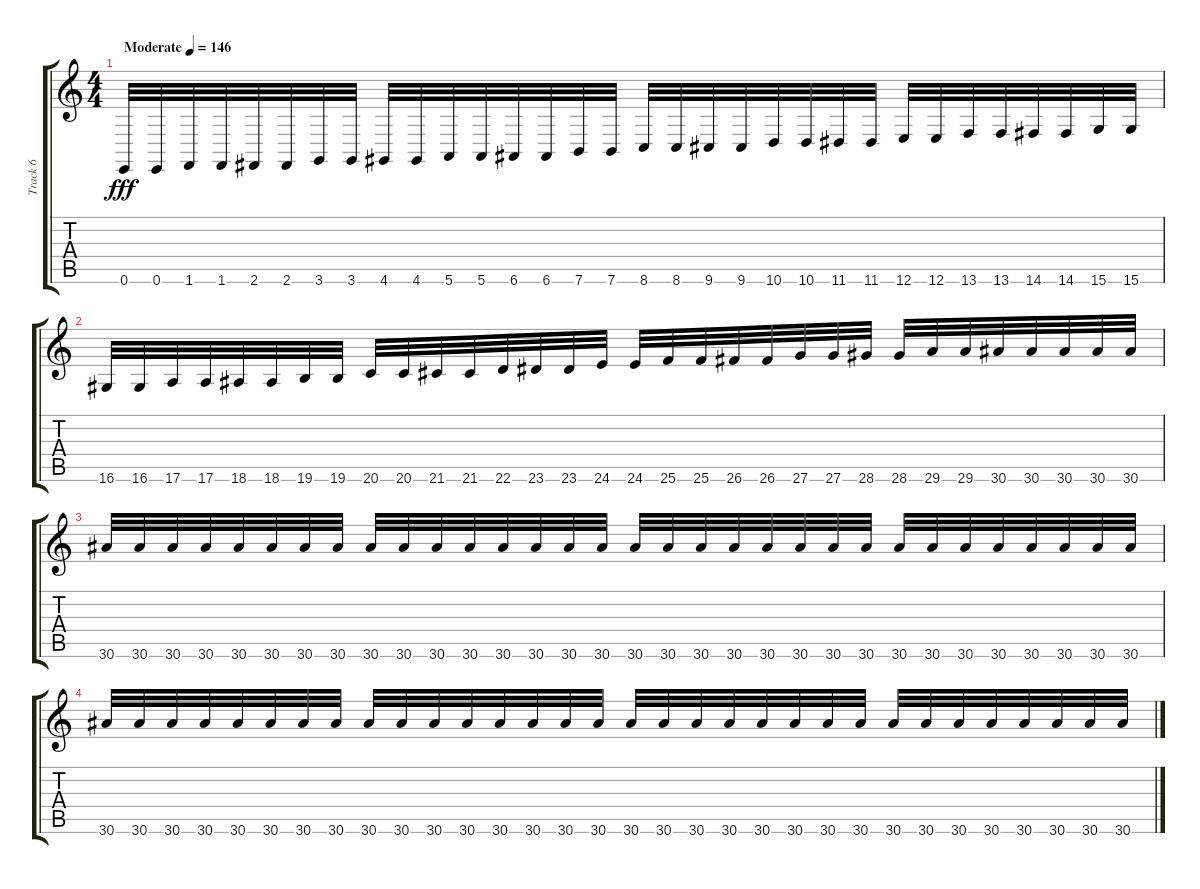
\track ("Track 6" "Track 6") {instrument lead6voice}
\staff {score tabs}
\tuning (E4 B3 G3 D3 A2 E2) {hide}
\ts (4 4)
\tempo (146 "Moderate")
\clef g2
\ks c
0.6.32{dy fff instrument seashore} 0.6.32 1.6.32 1.6.32 2.6.32 2.6.32 3.6.32 3.6.32 4.6.32 4.6.32 5.6.32 5.6.32 6.6.32 6.6.32 7.6.32 7.6.32 8.6.32 8.6.32 9.6.32 9.6.32 10.6.32 10.6.32 11.6.32 11.6.32 12.6.32 12.6.32 13.6.32 13.6.32 14.6.32 14.6.32 15.6.32 15.6.32 |
16.6.32 16.6.32 17.6.32 17.6.32 18.6.32 18.6.32 19.6.32 19.6.32 20.6.32 20.6.32 21.6.32 21.6.32 22.6.32 23.6.32 23.6.32 24.6.32 24.6.32 25.6.32 25.6.32 26.6.32 26.6.32 27.6.32 27.6.32 28.6.32 28.6.32 29.6.32 29.6.32 30.6.32 30.6.32 30.6.32 30.6.32 30.6.32 |
30.6.32 30.6.32 30.6.32 30.6.32 30.6.32 30.6.32 30.6.32 30.6.32 30.6.32 30.6.32 30.6.32 30.6.32 30.6.32 30.6.32 30.6.32 30.6.32 30.6.32 30.6.32 30.6.32 30.6.32 30.6.32 30.6.32 30.6.32 30.6.32 30.6.32 30.6.32 30.6.32 30.6.32 30.6.32 30.6.32 30.6.32 30.6.32 |
30.6.32 30.6.32 30.6.32 30.6.32 30.6.32 30.6.32 30.6.32 30.6.32 30.6.32 30.6.32 30.6.32 30.6.32 30.6.32 30.6.32 30.6.32 30.6.32 30.6.32 30.6.32 30.6.32 30.6.32 30.6.32 30.6.32 30.6.32 30.6.32 30.6.32 30.6.32 30.6.32 30.6.32 30.6.32 30.6.32 30.6.32 30.6.32
